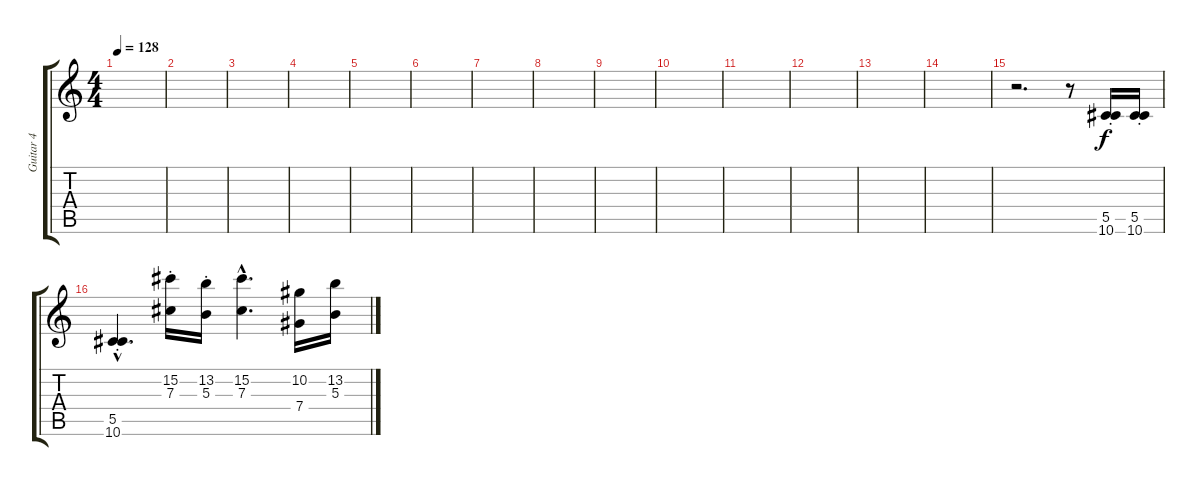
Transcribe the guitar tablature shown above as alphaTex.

\track ("Guitar 4" "Guitar 4") {instrument distortionguitar}
\staff {score tabs}
\tuning (Eb4 Bb3 Gb3 Db3 Ab2 Eb2) {hide}
\ts (4 4)
\tempo 128
\clef g2
\ks c
|
|
|
|
|
|
|
|
|
|
|
|
|
|
r.2{d} r.8 (5.5{st} 10.6{st}).16{volume 10 balance 14 instrument trumpet} (5.5{st} 10.6{st}).16 |
(5.5{hac st} 10.6{hac st}).4{d} (15.2 7.3{st}).16 (13.2 5.3{st}).16 (15.2{hac} 7.3{hac}).4{d} (10.2 7.4).16 (13.2 5.3).16
